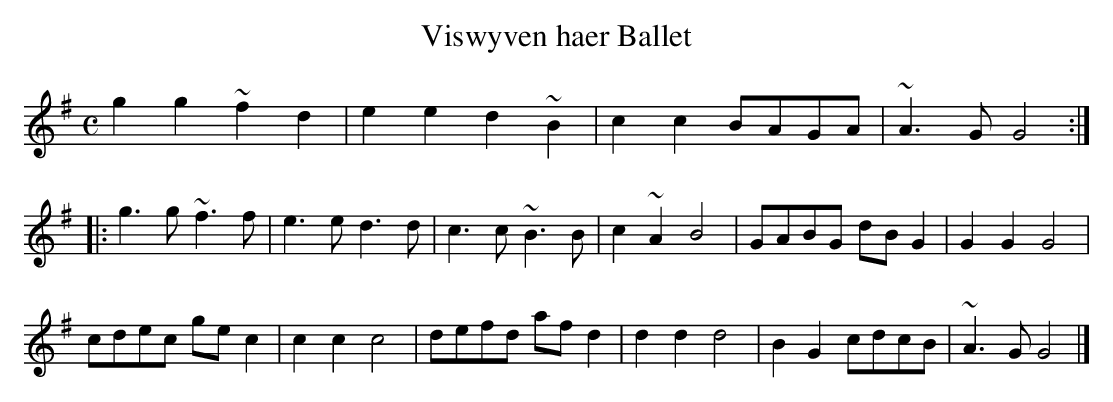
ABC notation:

X:1
T:Viswyven haer Ballet
M:C
K:Gmaj
g2g2~f2d2|e2e2d2~B2|c2c2BAGA|~A3GG4:|
|:g3g~f3f|e3ed3d|c3c~B3B|c2~A2B4|GABG dBG2|G2G2G4|
cdec gec2|c2c2c4|defd afd2|d2d2d4|B2G2cdcB|~A3GG4|]
